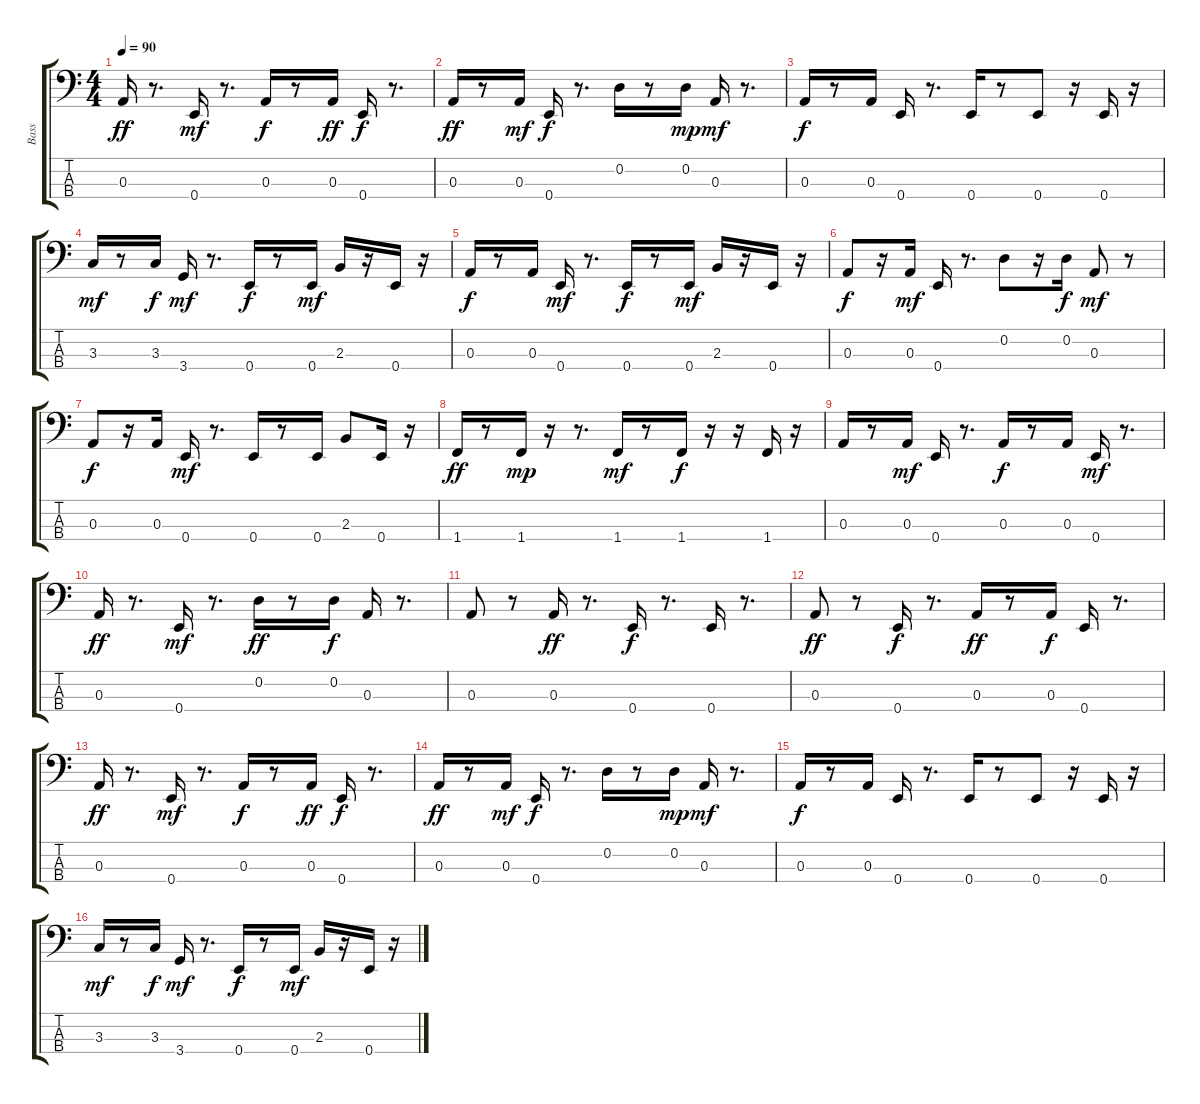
\track ("Bass" "Bass") {instrument electricbassfinger}
\staff {score tabs}
\tuning (G2 D2 A1 E1) {hide}
\ts (4 4)
\tempo 90
\clef f4
\ks c
0.3.16{dy ff} r.8{d} 0.4.16{dy mf} r.8{d} 0.3.16{dy f} r.8 0.3.16{dy ff} 0.4.16{dy f} r.8{d} |
0.3.16{dy ff} r.8 0.3.16{dy mf} 0.4.16{dy f} r.8{d} 0.2.16 r.8 0.2.16{dy mp} 0.3.16{dy mf} r.8{d} |
0.3.16{dy f} r.8 0.3.16 0.4.16 r.8{d} 0.4.16 r.8 0.4.8 r.16 0.4.16 r.16 |
3.3.16{dy mf} r.8 3.3.16{dy f} 3.4.16{dy mf} r.8{d} 0.4.16{dy f} r.8 0.4.16{dy mf} 2.3.16 r.16 0.4.16 r.16 |
0.3.16{dy f} r.8 0.3.16 0.4.16{dy mf} r.8{d} 0.4.16{dy f} r.8 0.4.16{dy mf} 2.3.16 r.16 0.4.16 r.16 |
0.3.8{dy f} r.16 0.3.16{dy mf} 0.4.16 r.8{d} 0.2.8 r.16 0.2.16{dy f} 0.3.8{dy mf} r.8 |
0.3.8{dy f} r.16 0.3.16 0.4.16{dy mf} r.8{d} 0.4.16 r.8 0.4.16 2.3.8 0.4.16 r.16 |
1.4.16{dy ff} r.8 1.4.16{dy mp} r.16 r.8{d} 1.4.16{dy mf} r.8 1.4.16{dy f} r.16 r.16 1.4.16 r.16 |
0.3.16 r.8 0.3.16{dy mf} 0.4.16 r.8{d} 0.3.16{dy f} r.8 0.3.16 0.4.16{dy mf} r.8{d} |
0.3.16{dy ff} r.8{d} 0.4.16{dy mf} r.8{d} 0.2.16{dy ff} r.8 0.2.16{dy f} 0.3.16 r.8{d} |
0.3.8 r.8 0.3.16{dy ff} r.8{d} 0.4.16{dy f} r.8{d} 0.4.16 r.8{d} |
0.3.8{dy ff} r.8 0.4.16{dy f} r.8{d} 0.3.16{dy ff} r.8 0.3.16{dy f} 0.4.16 r.8{d} |
0.3.16{dy ff} r.8{d} 0.4.16{dy mf} r.8{d} 0.3.16{dy f} r.8 0.3.16{dy ff} 0.4.16{dy f} r.8{d} |
0.3.16{dy ff} r.8 0.3.16{dy mf} 0.4.16{dy f} r.8{d} 0.2.16 r.8 0.2.16{dy mp} 0.3.16{dy mf} r.8{d} |
0.3.16{dy f} r.8 0.3.16 0.4.16 r.8{d} 0.4.16 r.8 0.4.8 r.16 0.4.16 r.16 |
3.3.16{dy mf} r.8 3.3.16{dy f} 3.4.16{dy mf} r.8{d} 0.4.16{dy f} r.8 0.4.16{dy mf} 2.3.16 r.16 0.4.16 r.16
